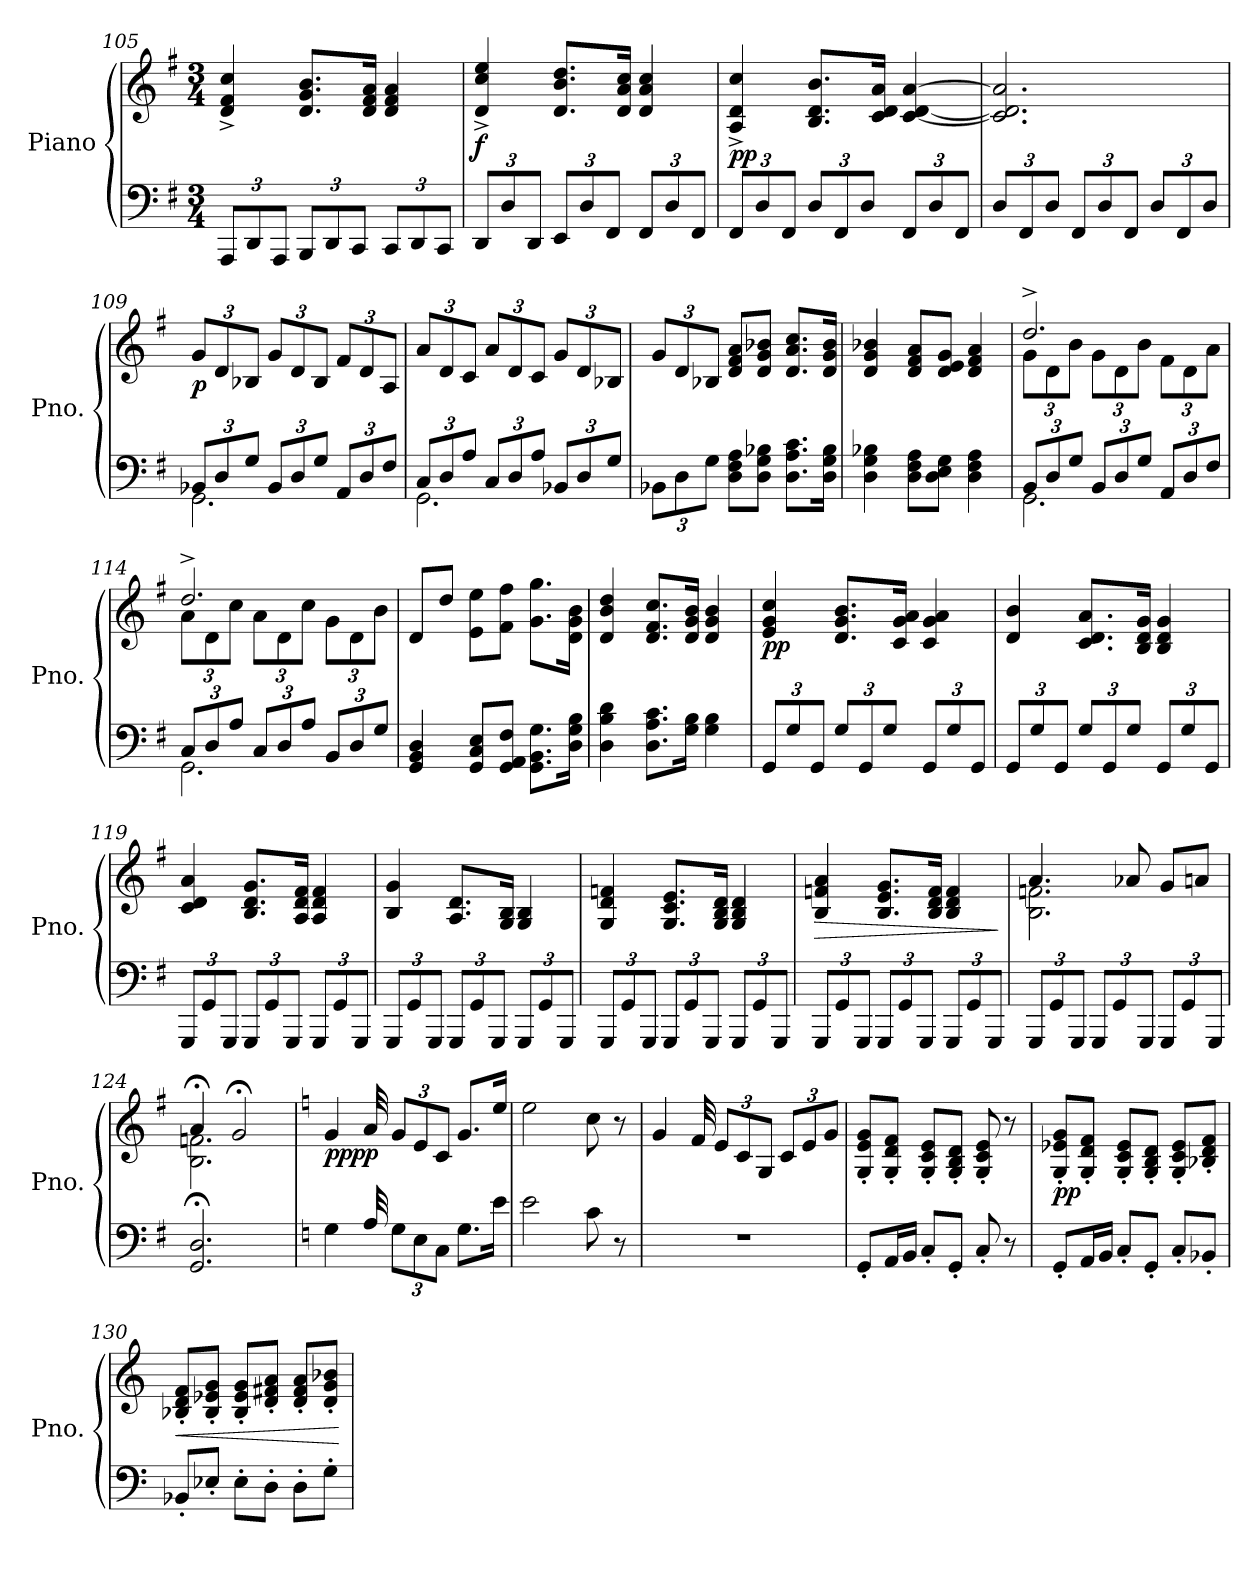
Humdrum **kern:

**kern	**kern	**dynam
*part1	*part1	*part1
*staff2	*staff1	*staff1/2
*I"Piano	*	*
*I'Pno.	*	*
*clefF4	*clefG2	*
*k[f#]	*k[f#]	*
*M3/4	*M3/4	*
*Xbrackettup	*	*
=105	=105	=105
12AAA/L	4d/^ 4f#/^ 4cc/^	.
12DD/	.	.
12AAA/J	.	.
12BBB/L	8.d/ 8.g/ 8.b/L	.
12DD/	.	.
12CC/J	.	.
.	16d/ 16f#/ 16a/Jk	.
12CC/L	4d/ 4f#/ 4a/	.
12DD/	.	.
12CC/J	.	.
=106	=106	=106
!	!	!LO:DY:b
12DD/L	4d/^ 4cc/^ 4ee/^	f
12D/	.	.
12DD/J	.	.
12EE/L	8.d/ 8.b/ 8.dd/L	.
12D/	.	.
12FF#/J	.	.
.	16d/ 16a/ 16cc/Jk	.
12FF#/L	4d/ 4a/ 4cc/	.
12D/	.	.
12FF#/J	.	.
!!LO:LB:g=z
=107	=107	=107
!	!	!LO:DY:b
12FF#/L	4A/^ 4d/^ 4cc/^	pp
12D/	.	.
12FF#/J	.	.
12D/L	8.B/ 8.d/ 8.b/L	.
12FF#/	.	.
12D/J	.	.
.	16c/ 16d/ 16a/Jk	.
12FF#/L	[4c/ [4d/ [4a/	.
12D/	.	.
12FF#/J	.	.
=108	=108	=108
12D/L	2.c/] 2.d/] 2.a/]	.
12FF#/	.	.
12D/J	.	.
12FF#/L	.	.
12D/	.	.
12FF#/J	.	.
12D/L	.	.
12FF#/	.	.
12D/J	.	.
=109	=109	=109
*^	*	*
*	*	*Xbrackettup	*
!	!	!	!LO:DY:b
12BB-X/L	2.GG\	12g/L	p
12D/	.	12d/	.
12G/J	.	12B-X/J	.
12BB-/L	.	12g/L	.
12D/	.	12d/	.
12G/J	.	12B-/J	.
12AA/L	.	12f#/L	.
12D/	.	12d/	.
12F#/J	.	12A/J	.
=110	=110	=110	=110
12C/L	2.GG\	12a/L	.
12D/	.	12d/	.
12A/J	.	12c/J	.
12C/L	.	12a/L	.
12D/	.	12d/	.
12A/J	.	12c/J	.
12BB-X/L	.	12g/L	.
12D/	.	12d/	.
12G/J	.	12B-X/J	.
*v	*v	*	*
=111	=111	=111
12BB-X\L	12g/L	.
12D\	12d/	.
12G\J	12B-X/J	.
8D\ 8F#\ 8A\L	8d/ 8f#/ 8a/L	.
8D\ 8G\ 8B-X\J	8d/ 8g/ 8b-X/J	.
8.D\ 8.A\ 8.c\L	8.d/ 8.a/ 8.cc/L	.
16D\ 16G\ 16B-\Jk	16d/ 16g/ 16b-/Jk	.
!!LO:LB:g=z
=112	=112	=112
4D\ 4G\ 4B-X\	4d/ 4g/ 4b-X/	.
8D\ 8F#\ 8A\L	8d/ 8f#/ 8a/L	.
8D\ 8E\ 8G\J	8d/ 8e/ 8g/J	.
4D\ 4F#\ 4A\	4d/ 4f#/ 4a/	.
=113	=113	=113
*^	*^	*
12BB/L	2.GG\	2.dd^/	12g\L	.
12D/	.	.	12d\	.
12G/J	.	.	12b\J	.
12BB/L	.	.	12g\L	.
12D/	.	.	12d\	.
12G/J	.	.	12b\J	.
12AA/L	.	.	12f#\L	.
12D/	.	.	12d\	.
12F#/J	.	.	12a\J	.
=114	=114	=114	=114	=114
12C/L	2.GG\	2.dd^/	12a\L	.
12D/	.	.	12d\	.
12A/J	.	.	12cc\J	.
12C/L	.	.	12a\L	.
12D/	.	.	12d\	.
12A/J	.	.	12cc\J	.
12BB/L	.	.	12g\L	.
12D/	.	.	12d\	.
12G/J	.	.	12b\J	.
*v	*v	*	*	*
*	*v	*v	*
=115	=115	=115
4GG/ 4BB/ 4D/	8d/L	.
.	8dd/J	.
8GG/ 8C/ 8E/L	8e\ 8ee\L	.
8GG/ 8AA/ 8F#/J	8f#\ 8ff#\J	.
8.GG\ 8.BB\ 8.G\L	8.g\ 8.gg\L	.
16D\ 16G\ 16B\Jk	16d\ 16g\ 16b\Jk	.
=116	=116	=116
4D\ 4B\ 4d\	4d/ 4b/ 4dd/	.
8.D\ 8.A\ 8.c\L	8.d/ 8.f#/ 8.cc/L	.
16G\ 16B\Jk	16d/ 16g/ 16b/Jk	.
4G\ 4B\	4d/ 4g/ 4b/	.
=117	=117	=117
!	!	!LO:DY:b
12GG/L	4e/ 4g/ 4cc/	pp
12G/	.	.
12GG/J	.	.
12G/L	8.d/ 8.g/ 8.b/L	.
12GG/	.	.
12G/J	.	.
.	16c/ 16g/ 16a/Jk	.
12GG/L	4c/ 4g/ 4a/	.
12G/	.	.
12GG/J	.	.
!!LO:LB:g=z
=118	=118	=118
12GG/L	4d/ 4b/	.
12G/	.	.
12GG/J	.	.
12G/L	8.c/ 8.d/ 8.a/L	.
12GG/	.	.
12G/J	.	.
.	16B/ 16d/ 16g/Jk	.
12GG/L	4B/ 4d/ 4g/	.
12G/	.	.
12GG/J	.	.
=119	=119	=119
12GGG/L	4c/ 4d/ 4a/	.
12GG/	.	.
12GGG/J	.	.
12GGG/L	8.B/ 8.d/ 8.g/L	.
12GG/	.	.
12GGG/J	.	.
.	16A/ 16d/ 16f#/Jk	.
12GGG/L	4A/ 4d/ 4f#/	.
12GG/	.	.
12GGG/J	.	.
=120	=120	=120
12GGG/L	4B/ 4g/	.
12GG/	.	.
12GGG/J	.	.
12GGG/L	8.A/ 8.d/L	.
12GG/	.	.
12GGG/J	.	.
.	16G/ 16B/Jk	.
12GGG/L	4G/ 4B/	.
12GG/	.	.
12GGG/J	.	.
=121	=121	=121
12GGG/L	4G/ 4d/ 4fn/	.
12GG/	.	.
12GGG/J	.	.
12GGG/L	8.G/ 8.c/ 8.e/L	.
12GG/	.	.
12GGG/J	.	.
.	16G/ 16B/ 16d/Jk	.
12GGG/L	4G/ 4B/ 4d/	.
12GG/	.	.
12GGG/J	.	.
=122	=122	=122
!	!	!LO:HP:b
12GGG/L	4B/ 4fn/ 4a/	>
12GG/	.	.
12GGG/J	.	.
12GGG/L	8.B/ 8.e/ 8.g/L	.
12GG/	.	.
12GGG/J	.	.
.	16B/ 16d/ 16f/Jk	.
12GGG/L	4B/ 4d/ 4f/	.
12GG/	.	.
12GGG/J	.	.
.	.	]
!!LO:LB:g=z
=123	=123	=123
*	*^	*
12GGG/L	4.a/	2.B\ 2.fn\	.
12GG/	.	.	.
12GGG/J	.	.	.
12GGG/L	.	.	.
12GG/	.	.	.
.	8a-X/	.	.
12GGG/J	.	.	.
12GGG/L	8g/L	.	.
12GG/	.	.	.
.	8an/J	.	.
12GGG/J	.	.	.
=124	=124	=124	=124
2.GG/; 2.D/;	4a;</	2.B\ 2.fn\	.
.	2g;</	.	.
=125	=125	=125	=125
*k[]	*k[]	*	*
*^	*	*	*
!	!	!	!	!LO:DY:b
!	!	!	!	!LO:DY:n=1:b
!	!	!	!	!LO:DY:n=2:b
!	!	!	!	!LO:DY:n=3:b
4G\	8..ryy	4g/	8..ryy	p p p p
.	32A/	.	32a/	.
12G\L	2ryy	12g/L	2ryy	.
12E\	.	12e/	.	.
12C\J	.	12c/J	.	.
8.G\L	.	8.g/L	.	.
16e\Jk	.	16ee/Jk	.	.
*v	*v	*	*	*
*	*v	*v	*
=126	=126	=126
2e\	2ee\	.
8c\	8cc\	.
8r	8r	.
=127	=127	=127
*	*^	*
2.r	4g/	8..ryy	.
.	.	32f/	.
.	12e/L	2ryy	.
.	12c/	.	.
.	12G/J	.	.
.	12c/L	.	.
.	12e/	.	.
.	12g/J	.	.
*	*v	*v	*
=128	=128	=128
8GG'/L	8G/' 8e/' 8g/'L	.
16AA/L	8G/' 8d/' 8f/'J	.
16BB/JJ	.	.
8C'/L	8G/' 8c/' 8e/'L	.
8GG'/J	8G/' 8B/' 8d/'J	.
8C'/	8G/' 8c/' 8e/'	.
8r	8r	.
!!LO:PB:g=z
=129	=129	=129
!	!	!LO:DY:b
8GG'/L	8G/' 8e-X/' 8g/'L	pp
16AA/L	8G/' 8d/' 8f/'J	.
16BB/JJ	.	.
8C'/L	8G/' 8c/' 8e-/'L	.
8GG'/J	8G/' 8B/' 8d/'J	.
8C'/L	8G/' 8c/' 8e-/'L	.
8BB-X'/J	8B-X/' 8d/' 8f/'J	.
=130	=130	=130
!	!	!LO:HP:b
8BB-X'/L	8B-X/' 8d/' 8f/'L	<
8E-X'/J	8B-/' 8e-X/' 8g/'J	.
8E-'\L	8B-/' 8e-/' 8g/'L	.
8D'\J	8d/' 8f#X/' 8a/'J	.
8D'\L	8d/' 8f#/' 8a/'L	.
8G'\J	8d/' 8g/' 8b-X/'J	.
.	.	[
=	=	=
*-	*-	*-
